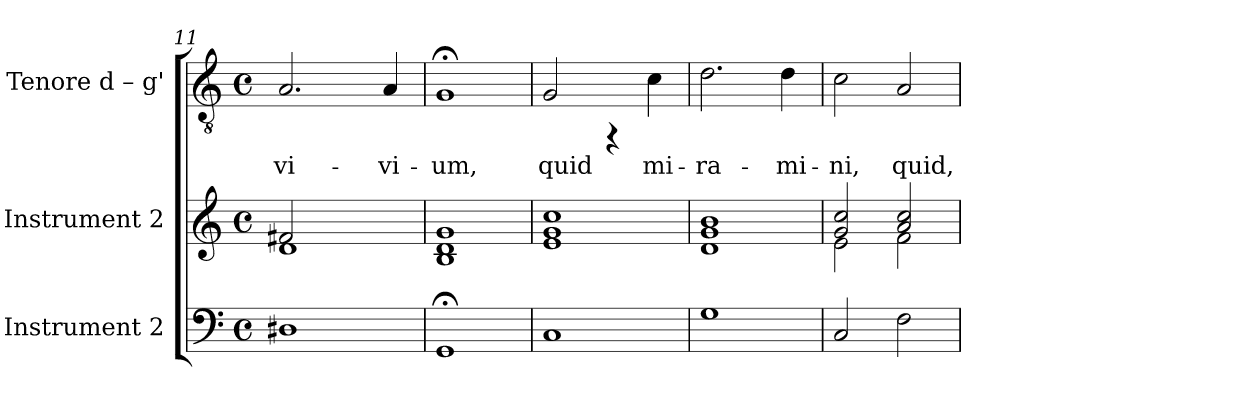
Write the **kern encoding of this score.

**kern	**kern	**kern	**text
*part3	*part2	*part1	*part1
*staff3	*staff2	*staff1	*staff1
*I"Instrument 2	*I"Instrument 2	*I"Tenore  d – g'	*
*clefF4	*clefG2	*clefGv2	*
*k[]	*k[]	*k[]	*
*C:	*C:	*C:	*
*M4/4	*M4/4	*M4/4	*
*met(c)	*met(c)	*met(c)	*
=11	=11	=11	=11
*	*^	*	*
!	!	!	!	!LO:LY:b:cj
1D#	2f#X/	1d	2.A/	-vi-
.	2ryy	.	.	.
!	!	!	!	!LO:LY:b:cj
.	.	.	4A/	-vi-
*	*v	*v	*	*
=12	=12	=12	=12
!	!	!	!LO:LY:b:cj
1GG;<	1d 1B 1g	1G;<	-um,
=13	=13	=13	=13
!	!	!	!LO:LY:b:cj
1C	1g 1e 1cc	2G/	quid
.	.	4rFF	.
!	!	!	!LO:LY:b:cj
.	.	4c\	mi-
=14	=14	=14	=14
!	!	!	!LO:LY:b:cj
1G	1b 1d 1g	2.d\	-ra-
!	!	!	!LO:LY:b:cj
.	.	4d\	-mi-
=15	=15	=15	=15
*	*^	*	*
!	!	!	!	!LO:LY:b:cj
2C/	2g/ 2cc/	2e\	2c\	-ni,
!	!	!	!	!LO:LY:b:cj
2F\	2a/ 2cc/	2f\	2A/	quid,
*	*v	*v	*	*
=	=	=	=
*-	*-	*-	*-
